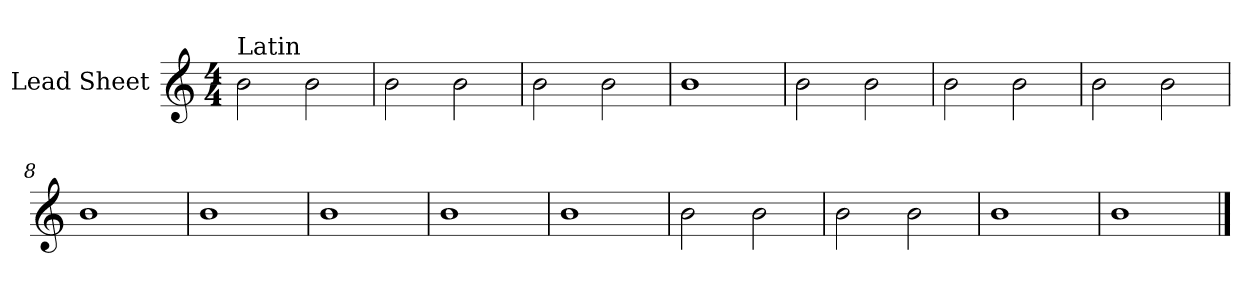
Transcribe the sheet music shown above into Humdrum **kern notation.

**kern
*part1
*staff1
*I"Lead Sheet
*clefG2
*k[]
*M4/4
=1
!LO:TX:a:t=Latin
2b\
2b\
=2
2b\
2b\
=3
2b\
2b\
=4
1b
!!LO:LB:g=z
=5
2b\
2b\
=6
2b\
2b\
=7
2b\
2b\
=8
1b
!!LO:LB:g=z
=9
1b
=10
1b
=11
1b
=12
1b
!!LO:LB:g=z
=13
2b\
2b\
=14
2b\
2b\
=15
1b
=16
1b
==
*-
